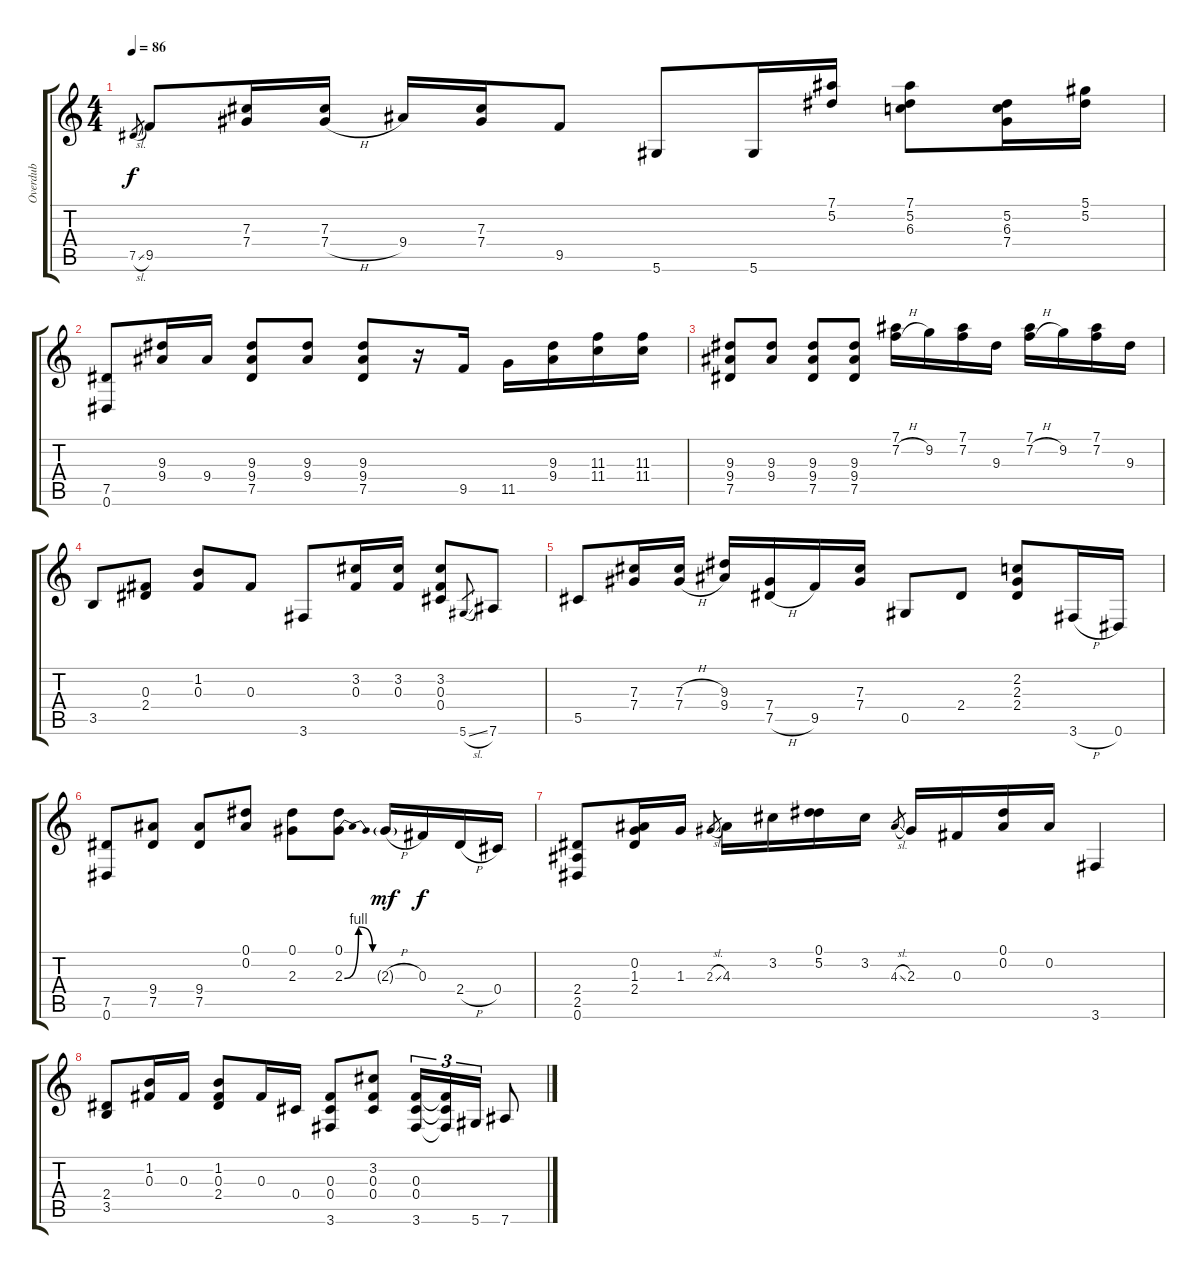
\track ("Overdub" "Overdub") {instrument fretlessbass}
\staff {score tabs}
\tuning (Eb4 Bb3 Gb3 Db3 Ab2 Eb2) {hide}
\ts (4 4)
\tempo 86
\clef g2
\ks c
7.5{sl}.8{gr dy f} 9.5.8 (7.3 7.4).16 (7.3 7.4{h}).16 9.4.16 (7.3 7.4).16 9.5.8 5.6.8 5.6.16 (7.1 5.2).16 (7.1 5.2 6.3).8 (5.2 6.3 7.4).16 (5.1 5.2).16 |
(7.5 0.6).8 (9.3 9.4).16 9.4.16 (9.3 9.4 7.5).8 (9.3 9.4).8 (9.3 9.4 7.5).8 r.16 9.5.16 11.5.16 (9.3 9.4).16 (11.3 11.4).16 (11.3 11.4).16 |
(9.3 9.4 7.5).8 (9.3 9.4).8 (9.3 9.4 7.5).8 (9.3 9.4 7.5).8 (7.1 7.2{h}).16 9.2.16 (7.1 7.2).16 9.3.16 (7.1 7.2{h}).16 9.2.16 (7.1 7.2).16 9.3.16 |
3.5.8 (0.3 2.4).8 (1.2 0.3).8 0.3.8 3.6.8 (3.2 0.3).16 (3.2 0.3).16 (3.2 0.3 0.4).8 5.6{sl}.8{gr} 7.6.8 |
5.5.8 (7.3 7.4).16 (7.3{h} 7.4{h}).16 (9.3 9.4).16 (7.4 7.5{h}).16 9.5.16 (7.3 7.4).16 0.5.8 2.4.8 (2.2 2.3 2.4).8 3.6{h}.16 0.6.16 |
(7.5 0.6).8 (9.4 7.5).8 (9.4 7.5).8 (0.1 0.2).8 (0.1 2.3).8 (0.1 2.3{be (bendrelease 0 0 15 4 30 4 60 0)}).8 2.3{h g}.16{dy mf} 0.3.16{dy f} 2.4{h}.16 0.4.16 |
(2.4 2.5 0.6).8 (0.2 1.3 2.4).16 1.3.16 2.3{sl}.8{gr} 4.3.16 3.2.16 (0.1 5.2).16 3.2.16 4.3{sl}.8{gr} 2.3.16 0.3.16 (0.1 0.2).16 0.2.16 3.6.4 |
(2.4 3.5).8 (1.2 0.3).16 0.3.16 (1.2 0.3 2.4).8 0.3.16 0.4.16 (0.3 0.4 3.6).8 (3.2 0.3 0.4).8 (0.3 0.4 3.6).16{tu (3 2)} (0.3{t} 0.4{t} 3.6{t}).16{tu (3 2)} 5.6.16{tu (3 2)} 7.6.8
